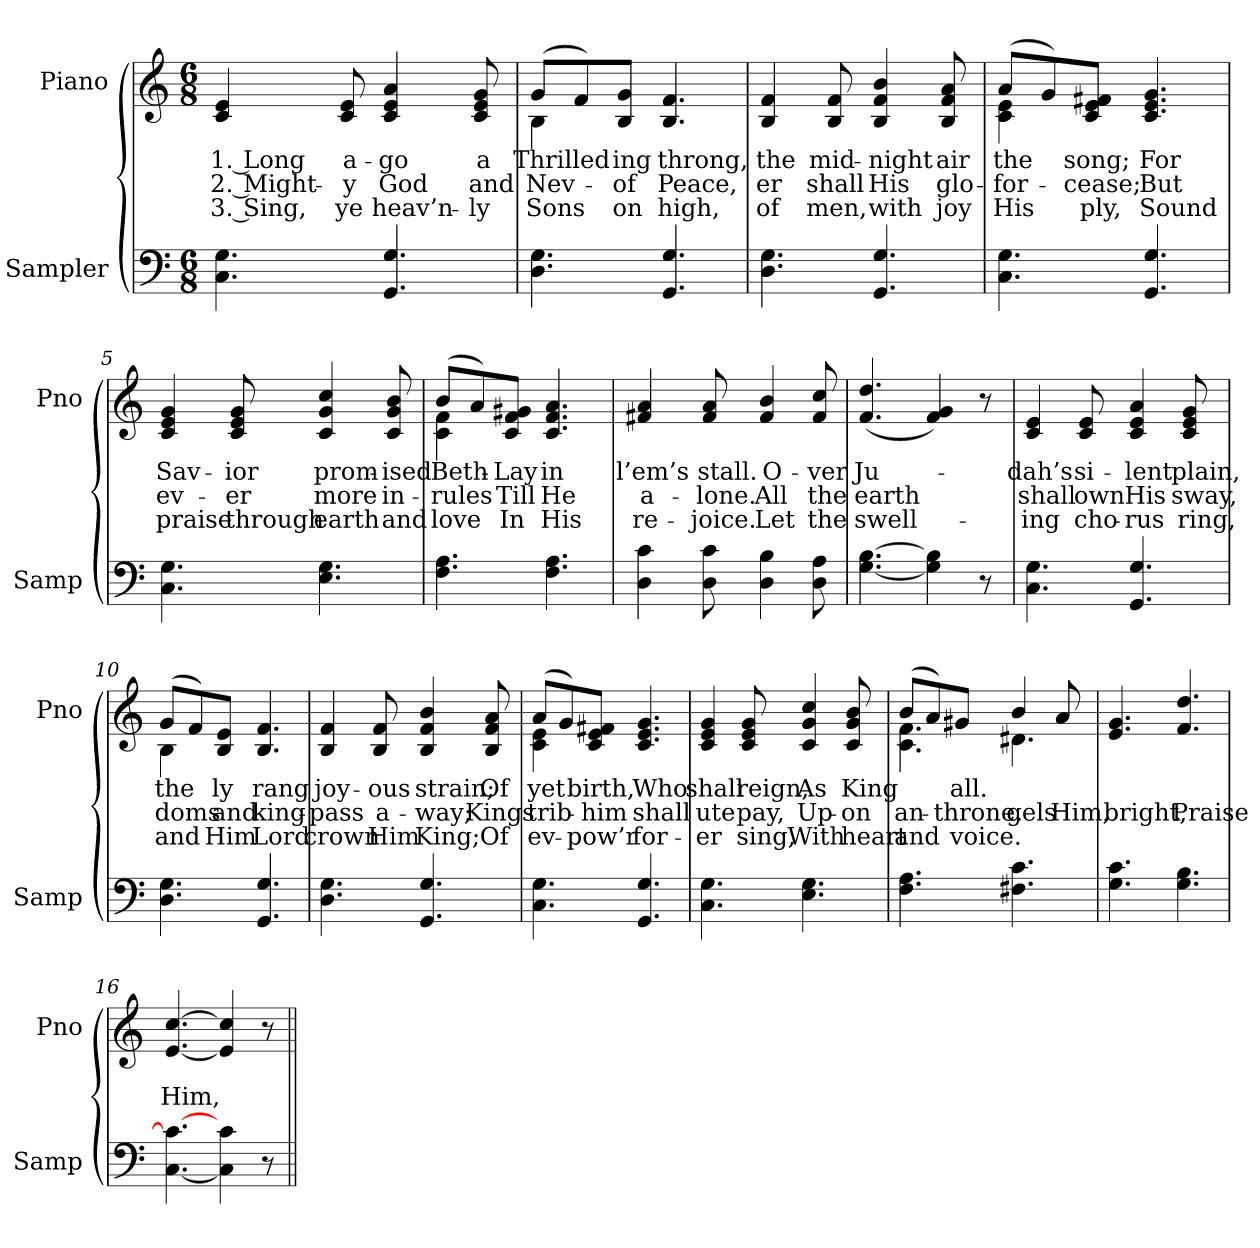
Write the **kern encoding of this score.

**kern	**kern	**text	**text	**text
*part2	*part1	*part1	*part1	*part1
*staff2	*staff1	*staff1	*staff1	*staff1
*I"Sampler	*I"Piano	*	*	*
*I'Samp	*I'Pno	*	*	*
*clefF4	*clefG2	*	*	*
*M6/8	*M6/8	*	*	*
=1	=1	=1	=1	=1
4.C 4.G	4c 4e	1. Long	2. Might-	3. Sing,
.	8c 8e	a-	-y	ye
4.GG 4.G	4c 4e 4a	-go	God	heav’n-
.	8c 8e 8g	a	and	-ly
=2	=2	=2	=2	=2
*	*^	*	*	*
4.D 4.G	(8g/L	4B	Thrilled	Nev-	Sons
.	8f/)	.	.	.	.
.	8B/ 8g/J	2ryy	-ing	of	on
4.GG 4.G	4.B 4.f	.	throng,	Peace,	high,
*	*v	*v	*	*	*
=3	=3	=3	=3	=3
4.D 4.G	4B 4f	the	-er	of
.	8B 8f	mid-	shall	men,
4.GG 4.G	4B 4f 4b	-night	His	with
.	8B 8f 8a	air	glo-	joy
=4	=4	=4	=4	=4
*	*^	*	*	*
4.C 4.G	(8a/L	4c 4e	the	for-	His
.	8g/)	.	.	.	.
.	8c/ 8e/ 8f#X/J	2ryy	song;	cease;	-ply,
4.GG 4.G	4.c 4.e 4.g	.	For	But	Sound
*	*v	*v	*	*	*
=5	=5	=5	=5	=5
4.C 4.G	4c 4e 4g	Sav-	-ev-	praise
.	8c 8e 8g	-ior	-er	through
4.E 4.G	4c 4g 4cc	prom-	more	earth
.	8c 8g 8b	-ised	in-	and
=6	=6	=6	=6	=6
*	*^	*	*	*
4.F 4.A	(8b/L	4c 4f	Beth-	rules	love
.	8a/)	.	.	.	.
.	8c/ 8f/ 8g#X/J	2ryy	Lay	Till	In
4.F 4.A	4.c 4.f 4.a	.	in	He	His
*	*v	*v	*	*	*
=7	=7	=7	=7	=7
4D 4c	4f#X 4a	-l’em’s	a-	re-
8D 8c	8f# 8a	stall.	-lone.	-joice.
4D 4B	4f# 4b	O-	All	Let
8D 8A	8f# 8cc	-ver	the	the
=8	=8	=8	=8	=8
[4.G [4.B	(4.f 4.dd	Ju-	earth	swell-
4G] 4B]	4f 4g)	.	.	.
8r	8r	.	.	.
=9	=9	=9	=9	=9
4.C 4.G	4c 4e	-dah’s	shall	-ing
.	8c 8e	si-	own	cho-
4.GG 4.G	4c 4e 4a	-lent	His	-rus
.	8c 8e 8g	plain,	sway,	ring,
=10	=10	=10	=10	=10
*	*^	*	*	*
4.D 4.G	(8g/L	4B	the	-doms	and
.	8f/)	.	.	.	.
.	8B/ 8e/J	2ryy	-ly	and	Him
4.GG 4.G	4.B 4.f	.	rang	king-	Lord
*	*v	*v	*	*	*
=11	=11	=11	=11	=11
4.D 4.G	4B 4f	joy-	pass	crown
.	8B 8f	-ous	a-	Him
4.GG 4.G	4B 4f 4b	strain;	-way;	King;
.	8B 8f 8a	Of	Kings	Of
=12	=12	=12	=12	=12
*	*^	*	*	*
4.C 4.G	(8a/L	4c 4e	yet	trib-	-ev-
.	8g/)	.	.	.	.
.	8c/ 8e/ 8f#X/J	2ryy	birth,	him	pow’r
4.GG 4.G	4.c 4.e 4.g	.	Who	shall	for-
*	*v	*v	*	*	*
=13	=13	=13	=13	=13
4.C 4.G	4c 4e 4g	shall	-ute	-er
.	8c 8e 8g	reign,	pay,	sing,
4.E 4.G	4c 4g 4cc	As	Up-	With
.	8c 8g 8b	King	-on	heart
=14	=14	=14	=14	=14
*	*^	*	*	*
4.F 4.A	(8b/L	4.c 4.f	.	an-	and
.	8a/)	.	.	.	.
.	8g#X/J	.	all.	throne.	voice.
4.F#X 4.c	4b/	4.d#X	.	-gels	.
.	8a/	.	.	Him,	.
*	*v	*v	*	*	*
=15	=15	=15	=15	=15
4.G 4.c	4.e 4.g	.	bright,	.
4.G 4.B	4.f 4.dd	.	Praise	.
=16	=16	=16	=16	=16
[4.C 4.c_	[4.e [4.cc	.	Him,	.
4C] 4c	4e] 4cc]	.	.	.
8r	8r	.	.	.
=||	=||	=||	=||	=||
*-	*-	*-	*-	*-
